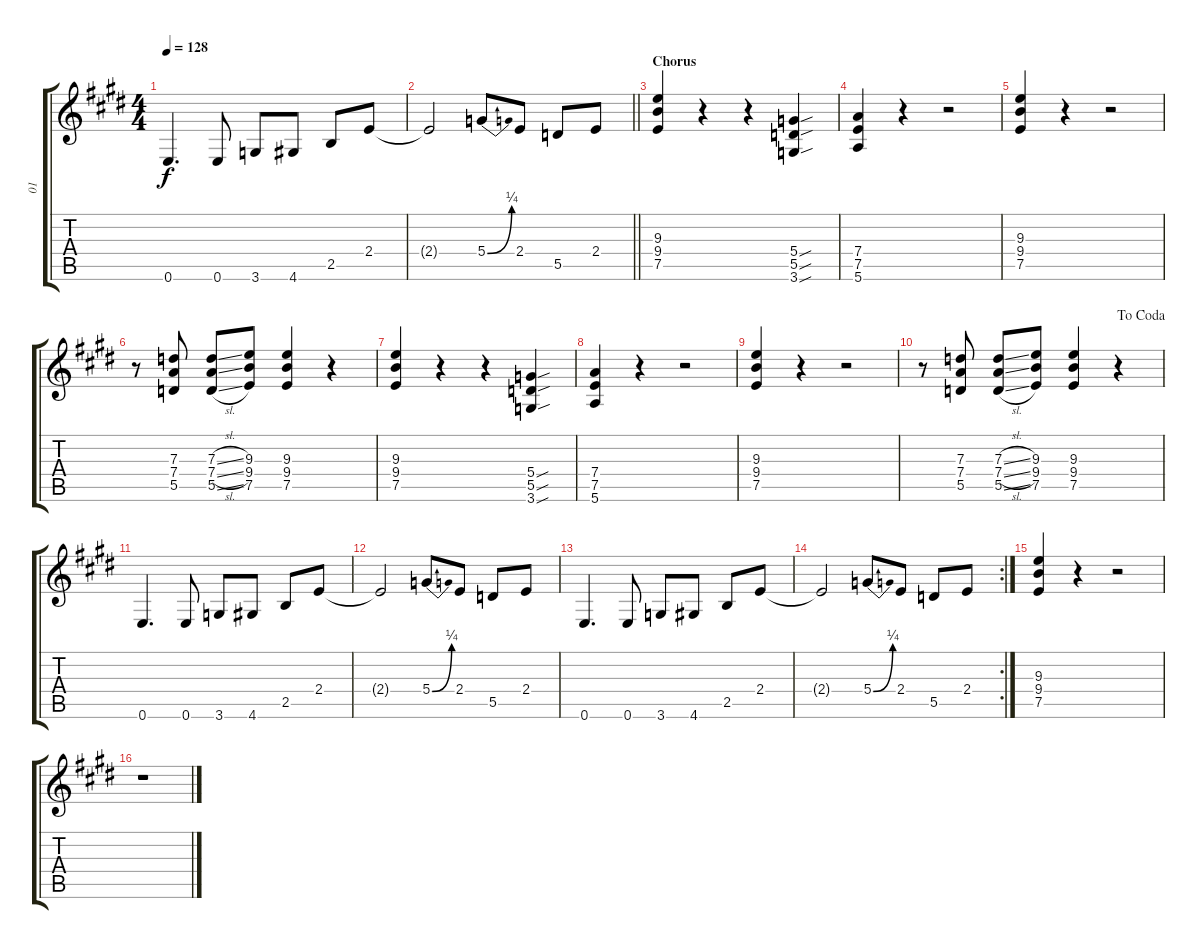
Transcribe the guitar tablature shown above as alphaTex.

\track ("01" "01") {instrument distortionguitar}
\staff {score tabs}
\tuning (E4 B3 G3 D3 A2 E2) {hide}
\ts (4 4)
\tempo 128
\clef g2
\ks e
0.6.4{d dy f} 0.6.8 3.6.8 4.6.8 2.5.8 2.4.8 |
\barLineRight lightlight
\ks c#minor
2.4{t}.2 5.4{be (bend 0 0 60 1)}.8 2.4.8 5.5.8 2.4.8 |
\section ("" "Chorus")
(9.3 9.4 7.5).4 r.4 r.4 (5.4{sou} 5.5{sou} 3.6{sou}).4 |
\ks e
(7.4 7.5 5.6).4 r.4 r.2 |
\ks c#minor
(9.3 9.4 7.5).4 r.4 r.2 |
r.8 (7.3 7.4 5.5).8 (7.3{sl} 7.4{sl} 5.5{sl}).8 (9.3 9.4 7.5).8 (9.3 9.4 7.5).4 r.4 |
\ks e
(9.3 9.4 7.5).4 r.4 r.4 (5.4{sou} 5.5{sou} 3.6{sou}).4 |
\ks c#minor
(7.4 7.5 5.6).4 r.4 r.2 |
(9.3 9.4 7.5).4 r.4 r.2 |
\jump dacoda
r.8 (7.3 7.4 5.5).8 (7.3{sl} 7.4{sl} 5.5{sl}).8 (9.3 9.4 7.5).8 (9.3 9.4 7.5).4 r.4 |
\ks e
0.6.4{d} 0.6.8 3.6.8 4.6.8 2.5.8 2.4.8 |
\ks c#minor
2.4{t}.2 5.4{be (bend 0 0 60 1)}.8 2.4.8 5.5.8 2.4.8 |
0.6.4{d} 0.6.8 3.6.8 4.6.8 2.5.8 2.4.8 |
\rc 2
2.4{t}.2 5.4{be (bend 0 0 60 1)}.8 2.4.8 5.5.8 2.4.8 |
\ks e
(9.3 9.4 7.5).4 r.4 r.2 |
\ks c#minor
r.1
